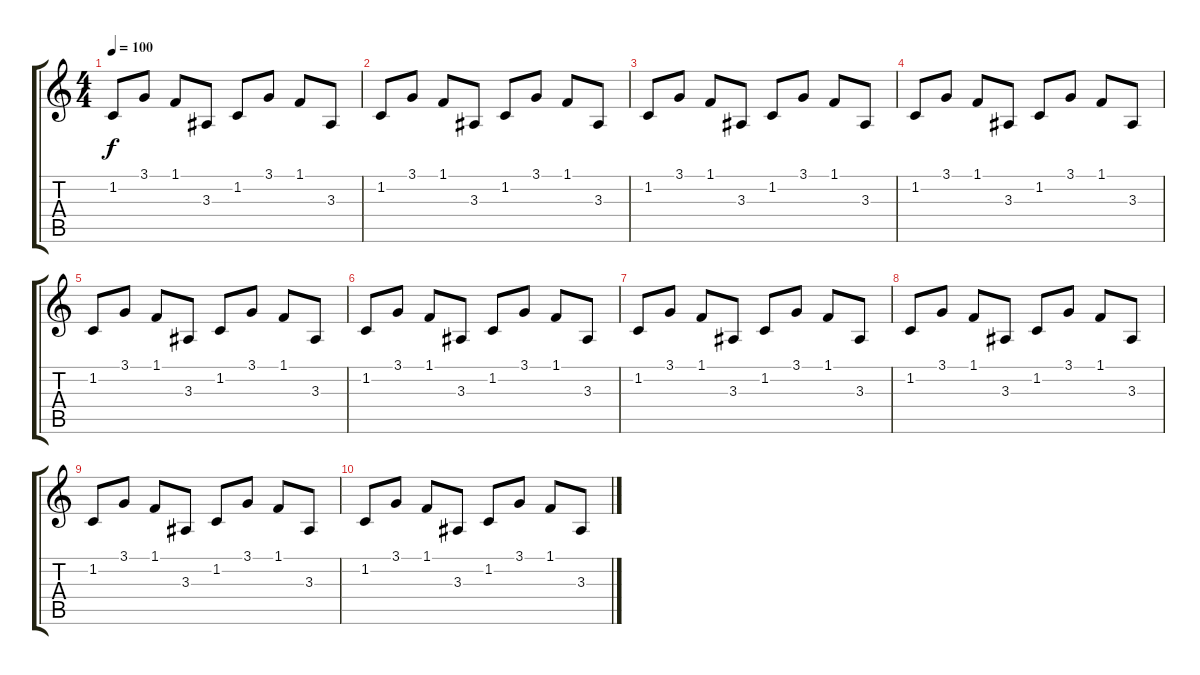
\track "" {instrument marimba}
\staff {score tabs}
\tuning (E4 B3 G3 D3 A2 E2) {hide}
\ts (4 4)
\tempo 100
\clef g2
\ks c
1.2.8{dy f instrument marimba} 3.1.8 1.1.8 3.3.8 1.2.8 3.1.8 1.1.8 3.3.8 |
1.2.8 3.1.8 1.1.8 3.3.8 1.2.8 3.1.8 1.1.8 3.3.8 |
1.2.8 3.1.8 1.1.8 3.3.8 1.2.8 3.1.8 1.1.8 3.3.8 |
1.2.8 3.1.8 1.1.8 3.3.8 1.2.8 3.1.8 1.1.8 3.3.8 |
1.2.8 3.1.8 1.1.8 3.3.8 1.2.8 3.1.8 1.1.8 3.3.8 |
1.2.8 3.1.8 1.1.8 3.3.8 1.2.8 3.1.8 1.1.8 3.3.8 |
1.2.8 3.1.8 1.1.8 3.3.8 1.2.8 3.1.8 1.1.8 3.3.8 |
1.2.8 3.1.8 1.1.8 3.3.8 1.2.8 3.1.8 1.1.8 3.3.8 |
1.2.8{volume 10} 3.1.8{volume 9} 1.1.8{volume 9} 3.3.8{volume 8} 1.2.8{volume 8} 3.1.8{volume 7} 1.1.8{volume 6} 3.3.8{volume 6} |
1.2.8{volume 5} 3.1.8{volume 4} 1.1.8{volume 4} 3.3.8{volume 3} 1.2.8{volume 2} 3.1.8{volume 2} 1.1.8{volume 1} 3.3.8{volume 1}
